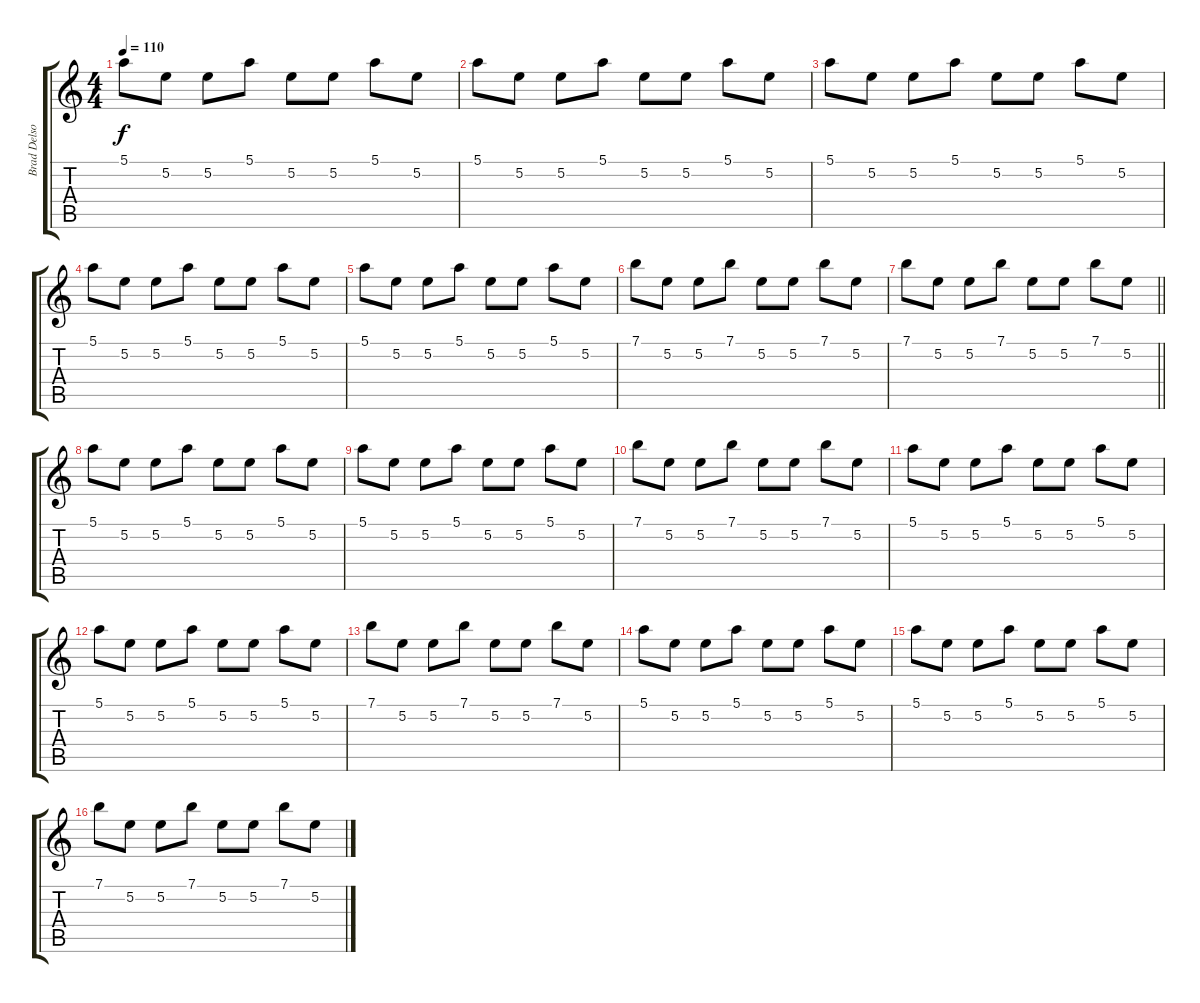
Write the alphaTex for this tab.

\track ("Brad Delson [Gtr.2]" "Brad Delso") {instrument distortionguitar}
\staff {score tabs}
\tuning (E4 B3 G3 D3 A2 D2) {hide}
\ts (4 4)
\tempo 110
\clef g2
\ks c
5.1.8{dy f} 5.2.8 5.2.8 5.1.8 5.2.8 5.2.8 5.1.8 5.2.8 |
5.1.8 5.2.8 5.2.8 5.1.8 5.2.8 5.2.8 5.1.8 5.2.8 |
5.1.8 5.2.8 5.2.8 5.1.8 5.2.8 5.2.8 5.1.8 5.2.8 |
5.1.8 5.2.8 5.2.8 5.1.8 5.2.8 5.2.8 5.1.8 5.2.8 |
5.1.8 5.2.8 5.2.8 5.1.8 5.2.8 5.2.8 5.1.8 5.2.8 |
7.1.8 5.2.8 5.2.8 7.1.8 5.2.8 5.2.8 7.1.8 5.2.8 |
\barLineRight lightlight
7.1.8 5.2.8 5.2.8 7.1.8 5.2.8 5.2.8 7.1.8 5.2.8 |
5.1.8 5.2.8 5.2.8 5.1.8 5.2.8 5.2.8 5.1.8 5.2.8 |
5.1.8 5.2.8 5.2.8 5.1.8 5.2.8 5.2.8 5.1.8 5.2.8 |
7.1.8 5.2.8 5.2.8 7.1.8 5.2.8 5.2.8 7.1.8 5.2.8 |
5.1.8 5.2.8 5.2.8 5.1.8 5.2.8 5.2.8 5.1.8 5.2.8 |
5.1.8 5.2.8 5.2.8 5.1.8 5.2.8 5.2.8 5.1.8 5.2.8 |
7.1.8 5.2.8 5.2.8 7.1.8 5.2.8 5.2.8 7.1.8 5.2.8 |
5.1.8 5.2.8 5.2.8 5.1.8 5.2.8 5.2.8 5.1.8 5.2.8 |
5.1.8 5.2.8 5.2.8 5.1.8 5.2.8 5.2.8 5.1.8 5.2.8 |
7.1.8 5.2.8 5.2.8 7.1.8 5.2.8 5.2.8 7.1.8 5.2.8
